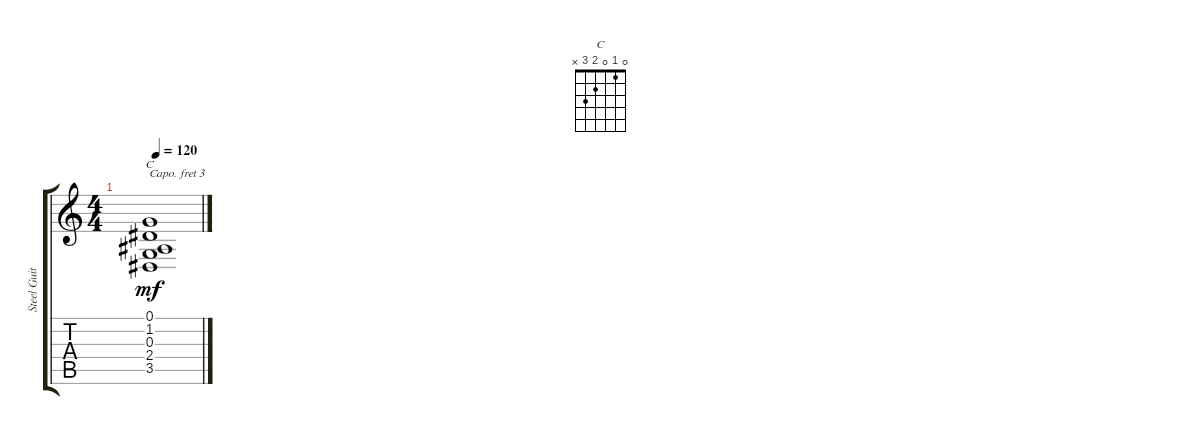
\track ("Steel Guitar" "Steel Guit") {instrument brightacousticpiano}
\staff {score tabs}
\capo 3
\tuning (E4 B3 G3 D3 A2 E2) {hide}
\chord ("C" 0 1 0 2 3 x)
\ts (4 4)
\tempo 120
\clef g2
\ks c
(0.1 1.2 0.3 2.4 3.5).1{ch "C" dy mf}
